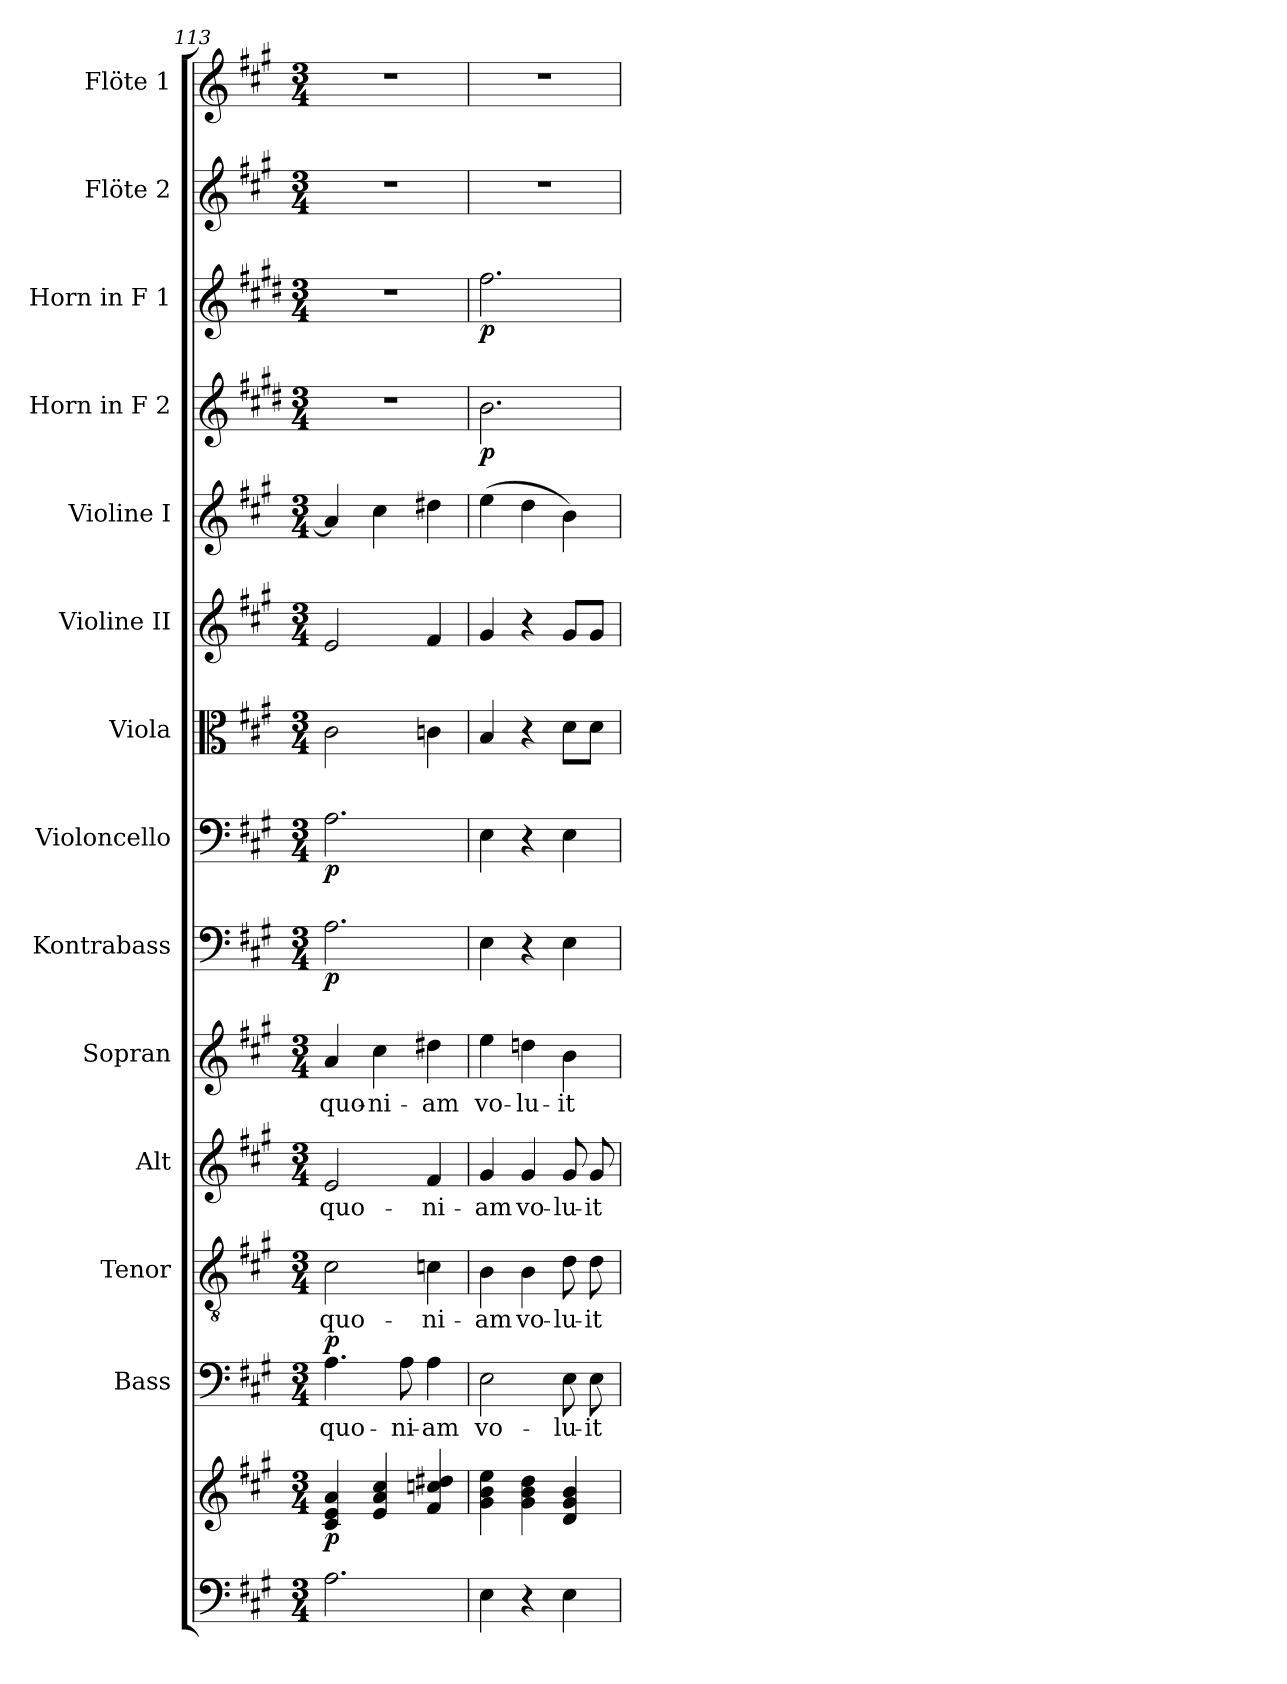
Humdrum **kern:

**kern	**kern	**dynam	**kern	**text	**dynam	**kern	**text	**kern	**text	**kern	**text	**kern	**dynam	**kern	**dynam	**kern	**kern	**kern	**kern	**dynam	**kern	**dynam	**kern	**kern
*part14	*part14	*part14	*part13	*part13	*part13	*part12	*part12	*part11	*part11	*part10	*part10	*part9	*part9	*part8	*part8	*part7	*part6	*part5	*part4	*part4	*part3	*part3	*part2	*part1
*staff15	*staff14	*staff14/15	*staff13	*staff13	*staff13	*staff12	*staff12	*staff11	*staff11	*staff10	*staff10	*staff9	*staff9	*staff8	*staff8	*staff7	*staff6	*staff5	*staff4	*staff4	*staff3	*staff3	*staff2	*staff1
*	*	*	*I"Bass	*	*	*I"Tenor	*	*I"Alt	*	*I"Sopran	*	*I"Kontrabass	*	*I"Violoncello	*	*I"Viola	*I"Violine II	*I"Violine I	*I"Horn in F 2	*	*I"Horn in F 1	*	*I"Flöte 2	*I"Flöte 1
*	*	*	*I'B.	*	*	*I'T.	*	*I'A.	*	*I'S.	*	*I'Kb.	*	*I'Vc.	*	*I'Vla.	*I'Vl. II	*I'Vl. I	*	*	*	*	*I'Fl. 2	*I'Fl. 1
*clefF4	*clefG2	*	*clefF4	*	*	*clefGv2	*	*clefG2	*	*clefG2	*	*clefF4	*	*clefF4	*	*clefC3	*clefG2	*clefG2	*clefG2	*	*clefG2	*	*clefG2	*clefG2
*	*	*	*	*	*	*	*	*	*	*	*	*ITrd7c12	*	*	*	*	*	*	*ITrd4c7	*	*ITrd4c7	*	*	*
*k[f#c#g#]	*k[f#c#g#]	*	*k[f#c#g#]	*	*	*k[f#c#g#]	*	*k[f#c#g#]	*	*k[f#c#g#]	*	*k[f#c#g#]	*	*k[f#c#g#]	*	*k[f#c#g#]	*k[f#c#g#]	*k[f#c#g#]	*k[f#c#g#]	*	*k[f#c#g#]	*	*k[f#c#g#]	*k[f#c#g#]
*A:	*A:	*	*A:	*	*	*A:	*	*A:	*	*A:	*	*A:	*	*A:	*	*A:	*A:	*A:	*A:	*	*A:	*	*A:	*A:
*M3/4	*M3/4	*	*M3/4	*	*	*M3/4	*	*M3/4	*	*M3/4	*	*M3/4	*	*M3/4	*	*M3/4	*M3/4	*M3/4	*M3/4	*	*M3/4	*	*M3/4	*M3/4
=113	=113	=113	=113	=113	=113	=113	=113	=113	=113	=113	=113	=113	=113	=113	=113	=113	=113	=113	=113	=113	=113	=113	=113	=113
!	!	!LO:DY:b	!	!LO:LY:b	!LO:DY:a	!	!LO:LY:b	!	!LO:LY:b	!	!LO:LY:b	!	!LO:DY:b	!	!LO:DY:b	!	!	!	!	!	!	!	!	!
2.A\	4c#/ 4e/ 4a/	p	4.A\	quo-	p	2c#\	quo-	2e/	quo-	4a/	quo-	2.AA\	p	2.A\	p	2c#\	2e/	4a/]	2.r	.	2.r	.	2.r	2.r
!	!	!	!	!	!	!	!	!	!	!	!LO:LY:b	!	!	!	!	!	!	!	!	!	!	!	!	!
.	4e/ 4a/ 4cc#/	.	.	.	.	.	.	.	.	4cc#\	-ni-	.	.	.	.	.	.	4cc#\	.	.	.	.	.	.
!	!	!	!	!LO:LY:b	!	!	!	!	!	!	!	!	!	!	!	!	!	!	!	!	!	!	!	!
.	.	.	8A\	-ni-	.	.	.	.	.	.	.	.	.	.	.	.	.	.	.	.	.	.	.	.
!	!	!	!	!LO:LY:b	!	!	!LO:LY:b	!	!LO:LY:b	!	!LO:LY:b	!	!	!	!	!	!	!	!	!	!	!	!	!
.	4f#/ 4ccn/ 4dd#X/	.	4A\	-am	.	4cn\	-ni-	4f#/	-ni-	4dd#X\	-am	.	.	.	.	4cn\	4f#/	4dd#X\	.	.	.	.	.	.
=114	=114	=114	=114	=114	=114	=114	=114	=114	=114	=114	=114	=114	=114	=114	=114	=114	=114	=114	=114	=114	=114	=114	=114	=114
!	!	!	!	!LO:LY:b	!	!	!LO:LY:b	!	!LO:LY:b	!	!LO:LY:b	!	!	!	!	!	!	!	!	!LO:DY:b	!	!LO:DY:b	!	!
4E\	4g#\ 4b\ 4ee\	.	2E\	vo-	.	4B\	-am	4g#/	-am	4ee\	vo-	4EE\	.	4E\	.	4B/	4g#/	(>4ee\	2.e\	p	2.b\	p	2.r	2.r
!	!	!	!	!	!	!	!LO:LY:b	!	!LO:LY:b	!	!LO:LY:b	!	!	!	!	!	!	!	!	!	!	!	!	!
4r	4g#\ 4b\ 4dd\	.	.	.	.	4B\	vo-	4g#/	vo-	4ddn\	-lu-	4r	.	4r	.	4r	4r	4dd\	.	.	.	.	.	.
!	!	!	!	!LO:LY:b	!	!	!LO:LY:b	!	!LO:LY:b	!	!LO:LY:b	!	!	!	!	!	!	!	!	!	!	!	!	!
4E\	4d/ 4g#/ 4b/	.	8E\	-lu-	.	8d\	-lu-	8g#/	-lu-	4b\	-it	4EE\	.	4E\	.	8d\L	8g#/L	4b\)	.	.	.	.	.	.
!	!	!	!	!LO:LY:b	!	!	!LO:LY:b	!	!LO:LY:b	!	!	!	!	!	!	!	!	!	!	!	!	!	!	!
.	.	.	8E\	-it	.	8d\	-it	8g#/	-it	.	.	.	.	.	.	8d\J	8g#/J	.	.	.	.	.	.	.
=	=	=	=	=	=	=	=	=	=	=	=	=	=	=	=	=	=	=	=	=	=	=	=	=
*-	*-	*-	*-	*-	*-	*-	*-	*-	*-	*-	*-	*-	*-	*-	*-	*-	*-	*-	*-	*-	*-	*-	*-	*-
